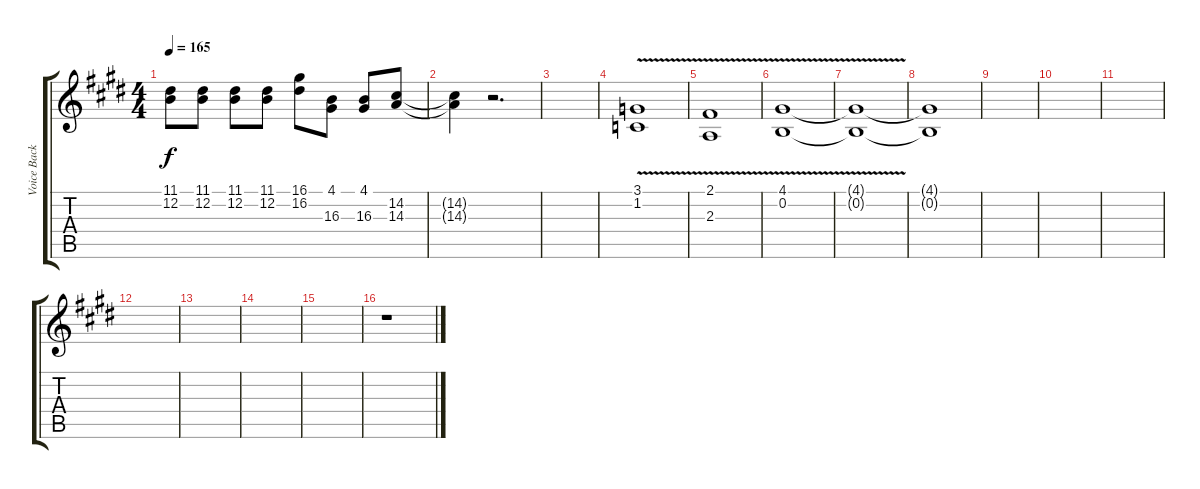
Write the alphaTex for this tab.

\track ("Voice Backup" "Voice Back") {instrument pad4choir}
\staff {score tabs}
\tuning (E4 B3 G3 D3 A2 E2) {hide}
\ts (4 4)
\tempo 165
\clef g2
\ks e
(11.1 12.2).8{dy f} (11.1 12.2).8 (11.1 12.2).8 (11.1 12.2).8 (16.1 16.2).8 (4.1 16.3).8 (4.1 16.3).8 (14.2 14.3).8 |
(14.2{t} 14.3{t}).4 r.2{d} |
|
(3.1{v} 1.2{v}).1{volume 10} |
(2.1{v} 2.3{v}).1 |
(4.1{v} 0.2{v}).1{volume 0} |
(4.1{t} 0.2{t}).1 |
(4.1{t} 0.2{t}).1 |
|
|
|
|
|
|
|
r.1
